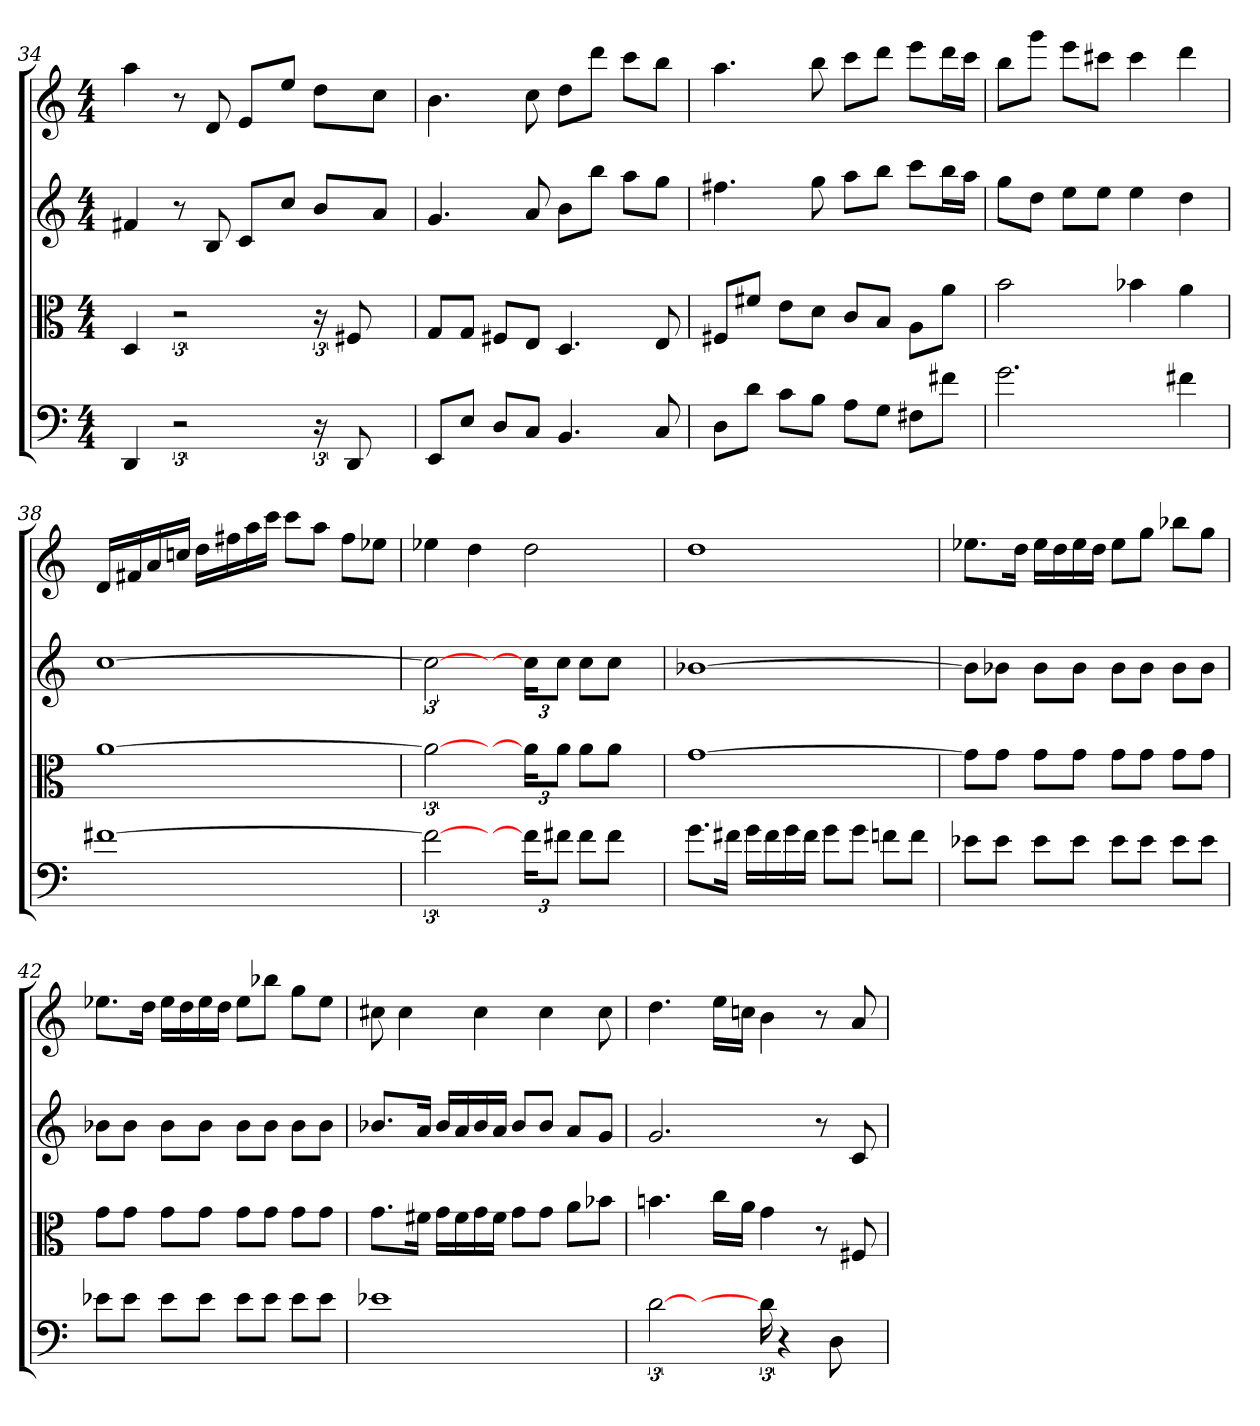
**kern	**kern	**kern	**kern
*part4	*part3	*part2	*part1
*staff4	*staff3	*staff2	*staff1
*clefF4	*clefC3	*clefG2	*clefG2
*k[]	*k[]	*k[]	*k[]
*M4/4	*M4/4	*M4/4	*M4/4
=34	=34	=34	=34
4DD/	4D/	4f#X/	4aa\
3r	3r	8r	8r
.	.	8B/	8d/
.	.	8c/L	8e/L
6ryy	6ryy	.	.
.	.	8cc/J	8ee/J
24r	24r	8b/L	8dd\L
8DD/	8F#X/	.	.
.	.	8a/J	8cc\J
12ryy	12ryy	.	.
=35	=35	=35	=35
8EE/L	8G/L	4.g/	4.b\
8E/J	8G/J	.	.
8D/L	8F#X/L	.	.
8C/J	8E/J	8a/	8cc\
4.BB/	4.D/	8b\L	8dd\L
.	.	8bb\J	8ddd\J
.	.	8aa\L	8ccc\L
8C/	8E/	8gg\J	8bb\J
=36	=36	=36	=36
8D\L	8F#X/L	4.ff#X\	4.aa\
8d\J	8f#X/J	.	.
8c\L	8e\L	.	.
8B\J	8d\J	8gg\	8bb\
8A\L	8c/L	8aa\L	8ccc\L
8G\J	8B/J	8bb\J	8ddd\J
8F#X\L	8A\L	8ccc\L	8eee\L
8f#X\J	8a\J	16bb\L	16ddd\L
.	.	16aa\JJ	16ccc\JJ
=37	=37	=37	=37
2.g\	2b\	8gg\L	8bb\L
.	.	8dd\J	8ggg\J
.	.	8ee\L	8eee\L
.	.	8ee\J	8ccc#X\J
.	4b-X\	4ee\	4ccc#\
4f#X\	4a\	4dd\	4ddd\
=38	=38	=38	=38
[1f#X	[1a	[1cc	16d/LL
.	.	.	16f#X/
.	.	.	16a/
.	.	.	16ccn/JJ
.	.	.	16dd\LL
.	.	.	16ff#X\
.	.	.	16aa\
.	.	.	16ccc\JJ
.	.	.	8ccc\L
.	.	.	8aa\J
.	.	.	8ff#\L
.	.	.	8ee-X\J
=39	=39	=39	=39
3f#\_	3a\_	3cc\_	4ee-X\
.	.	.	4dd\
6ryy	6ryy	6ryy	.
24f#\KL]	24a\KL]	24cc\KL]	2dd\
12f#X\J	12a\J	12cc\J	.
8f#\L	8a\L	8cc\L	.
8f#\J	8a\J	8cc\J	.
8ryy	8ryy	8ryy	.
=40	=40	=40	=40
8.g\L	[1g	[1b-X	1dd
16f#X\Jk	.	.	.
16g\LL	.	.	.
16f#\	.	.	.
16g\	.	.	.
16f#\JJ	.	.	.
8g\L	.	.	.
8g\J	.	.	.
8fn\L	.	.	.
8f\J	.	.	.
=41	=41	=41	=41
8e-X\L	8g\L]	8b-\L]	8.ee-X\L
8e-\J	8g\J	8b-X\J	.
.	.	.	16dd\Jk
8e-\L	8g\L	8b-\L	16ee-\LL
.	.	.	16dd\
8e-\J	8g\J	8b-\J	16ee-\
.	.	.	16dd\JJ
8e-\L	8g\L	8b-\L	8ee-\L
8e-\J	8g\J	8b-\J	8gg\J
8e-\L	8g\L	8b-\L	8bb-X\L
8e-\J	8g\J	8b-\J	8gg\J
=42	=42	=42	=42
8e-X\L	8g\L	8b-X\L	8.ee-X\L
8e-\J	8g\J	8b-\J	.
.	.	.	16dd\Jk
8e-\L	8g\L	8b-\L	16ee-\LL
.	.	.	16dd\
8e-\J	8g\J	8b-\J	16ee-\
.	.	.	16dd\JJ
8e-\L	8g\L	8b-\L	8ee-\L
8e-\J	8g\J	8b-\J	8bb-X\J
8e-\L	8g\L	8b-\L	8gg\L
8e-\J	8g\J	8b-\J	8ee-\J
=43	=43	=43	=43
1e-X	8.g\L	8.b-X/L	8cc#X\
.	.	.	4cc#\
.	16f#X\Jk	16a/Jk	.
.	16g\LL	16b-/LL	.
.	16f#\	16a/	.
.	16g\	16b-/	4cc#\
.	16f#\JJ	16a/JJ	.
.	8g\L	8b-/L	.
.	8g\J	8b-/J	4cc#\
.	8a\L	8a/L	.
.	8b-X\J	8g/J	8cc#\
=44	=44	=44	=44
[3d\	4.bn\	2.g/	4.dd\
6ryy	.	.	.
.	16cc\LL	.	16ee\LL
.	16a\JJ	.	16ccn\JJ
24d\]	4g\	.	4b\
4r	.	.	.
.	8r	8r	8r
8D\	.	.	.
.	8F#X/	8c/	8a/
12ryy	.	.	.
=	=	=	=
*-	*-	*-	*-
